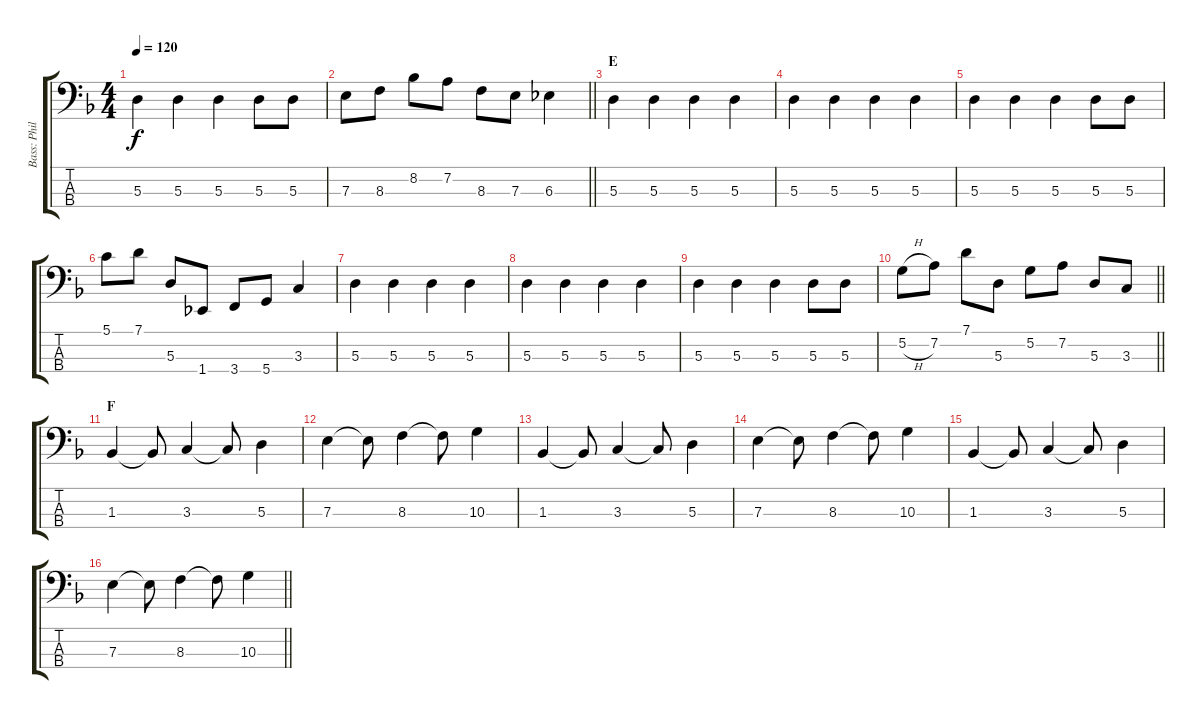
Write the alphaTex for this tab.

\track ("Bass: Philip" "Bass: Phil") {instrument electricbassfinger}
\staff {score tabs}
\tuning (G2 D2 A1 D1) {hide}
\ts (4 4)
\tempo 120
\clef f4
\ks f
5.3.4{dy f} 5.3.4 5.3.4 5.3.8 5.3.8 |
\barLineRight lightlight
7.3.8 8.3.8 8.2.8 7.2.8 8.3.8 7.3.8 6.3.4 |
\section ("" "E")
5.3.4 5.3.4 5.3.4 5.3.4 |
5.3.4 5.3.4 5.3.4 5.3.4 |
5.3.4 5.3.4 5.3.4 5.3.8 5.3.8 |
5.1.8 7.1.8 5.3.8 1.4.8 3.4.8 5.4.8 3.3.4 |
5.3.4 5.3.4 5.3.4 5.3.4 |
5.3.4 5.3.4 5.3.4 5.3.4 |
5.3.4 5.3.4 5.3.4 5.3.8 5.3.8 |
\barLineRight lightlight
5.2{h}.8 7.2.8 7.1.8 5.3.8 5.2.8 7.2.8 5.3.8 3.3.8 |
\section ("" "F")
1.3.4 1.3{t}.8 3.3.4 3.3{t}.8 5.3.4 |
7.3.4 7.3{t}.8 8.3.4 8.3{t}.8 10.3.4 |
1.3.4 1.3{t}.8 3.3.4 3.3{t}.8 5.3.4 |
7.3.4 7.3{t}.8 8.3.4 8.3{t}.8 10.3.4 |
1.3.4 1.3{t}.8 3.3.4 3.3{t}.8 5.3.4 |
\barLineRight lightlight
7.3.4 7.3{t}.8 8.3.4 8.3{t}.8 10.3.4
